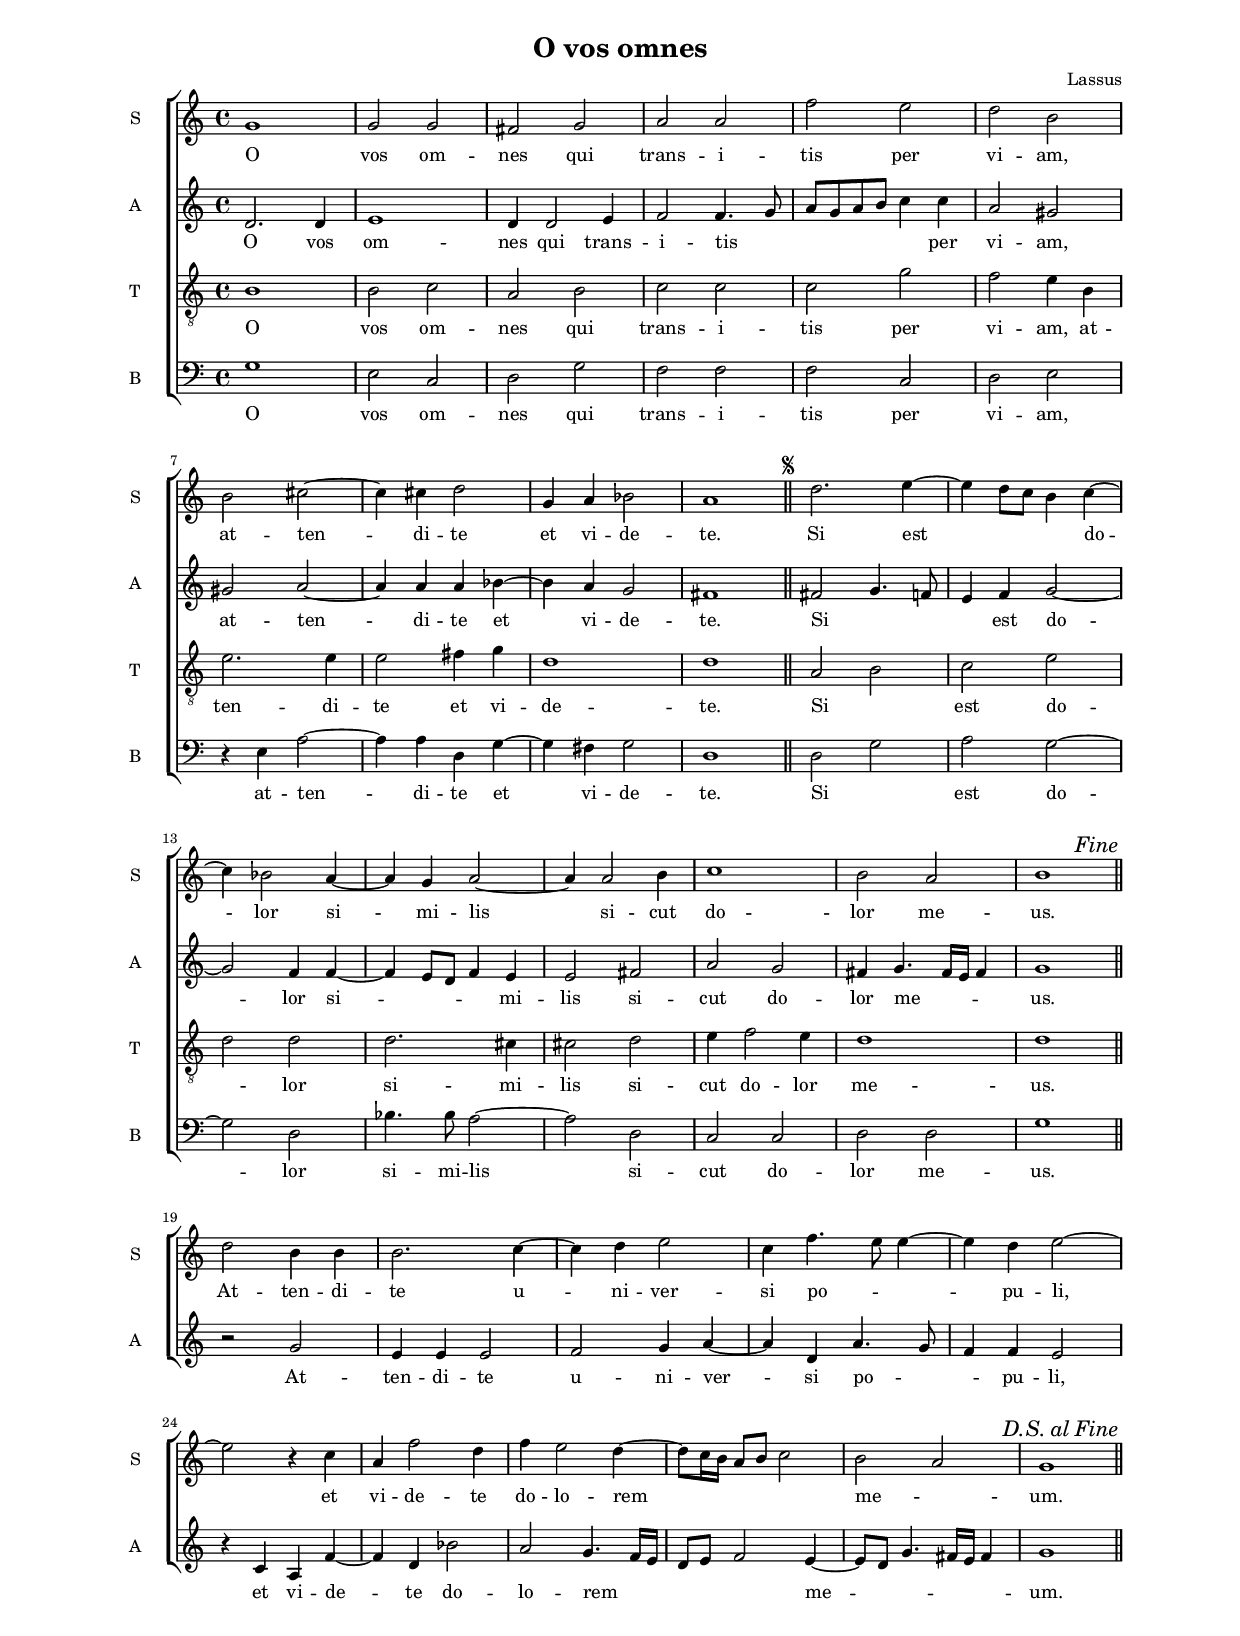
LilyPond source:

\header 
{
	title="O vos omnes"
	composer="Lassus"
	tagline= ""
}

\version "2.18.0"
\include "deutsch.ly"
#(set-global-staff-size 15)
#(ly:set-option 'point-and-click #f)


\paper
	{
	top-margin = 14 \mm
        bottom-margin = 16 \mm
	left-margin = 20 \mm
        right-margin = 20 \mm
	print-page-number = ##f
	ragged-bottom = ##f
	ragged-last-bottom = ##f
	system-system-spacing #'basic-distance = #14
	}


global =  
	{
	\key c \major
	\time 4/4
	\skip 1*10 \bar "||" \mark \markup { \tiny \musicglyph #"scripts.segno" }
	\skip 1*8 \bar "||"  
	\once \override Score.RehearsalMark.break-visibility = #end-of-line-visible
	\once \override Score.RehearsalMark.self-alignment-X = #RIGHT \mark \markup { \italic Fine } 
	\skip 1*11 \bar "||"
	\once \override Score.RehearsalMark.break-visibility = #end-of-line-visible
	\once \override Score.RehearsalMark.self-alignment-X = #RIGHT \mark \markup { \italic { D.S. al Fine } }
	}

	ficta = { \once \set suggestAccidentals = ##t }
        m = \melisma
        me = \melismaEnd

cantus =  \relative g'
	{
	\set Staff.instrumentName = S
	\set Staff.shortInstrumentName = S
	\set Staff.midiInstrument = "reed organ"
%1
	g1
	g2 g
	fis2 g
	a2 a
%5
	f'2 e
	d2 h \break
	h2 cis~
	cis4 cis d2
	g,4 a b2
%10
	a1
%  Si est dolor
	d2. e4~
	e4 \m d8 c h4 \me c~ \break
	c4 b2 a4~
	a4 g a2~
%15
	a4 a2 h4
	c1
	h2 a
	h1 \break
%Versus
	d2 h4 h4
%20
	h2. c4~
	c4 d e2
	c4 f4. \m e8 e4~
	e4 \me d e2~ \break
	e2 r4 c
%25
	a4 f'2 d4
	f4 e2 d4~
	d8 \m c16 h a8 h c2 \me
	h2 \m a \me
	g1
	}

altus =  \relative d' 
        {
	%Incipit
	\set Staff.instrumentName = A
	\set Staff.shortInstrumentName = A
	\set Staff.midiInstrument = "reed organ"
%1
	d2. d4
	e1
	d4 d2 e4
	f2 f4. \m g8
%5
	a8 g a h c4 \me c
	a2 gis
	gis2 a~
	a4 a a b~
	b4 a g2
%10
	fis1
% Si est dolor
	fis2 \m g4. f8 
	e4 \me f g2~
	g2 f4 f~
	f4 \m e8 d f4 \me e
%15
	e2 fis
	a2 g
	fis4 g4. \m fis16 e fis4 \me
	g1
% Versus
	r2 g
%20
	e4 e e2
	f2 g4 a~
	a4 d, a'4. \m g8
	f4 \me f e2
	r4 c a f'~
%25
	f4 d b'2
	a2 g4. \m f16 e
	d8 e f2 \me e4~
	e8 \m d g4. fis16 e fis4 \me
	g1
	}

tenor =  \relative h 
	{
	\set Staff.instrumentName = T
	\set Staff.shortInstrumentName = T
	\set Staff.midiInstrument = "reed organ"
%1
	h1
	h2 c
	a2 h
	c2 c
%5
	c2 g'
	f2 e4 h
	e2. e4
	e2 fis4 g
	d1
%10
	d1
% Si est dolor
	a2 \m h \me
	c2 e \m
	d2 \me d
	d2. cis4
%15
	cis2 d
	e4 f2 e4
	d1
	d1
%Versus
	R1
%20
	R
	R
	R
	R
	R
%25
	R
	R
	R
	R
	R
	}

bassus  =  \relative g 
	{
	\set Staff.instrumentName = B
	\set Staff.shortInstrumentName = B
	\set Staff.midiInstrument = "reed organ"
%1
	g1
	e2 c
	d2 g
	f2 f
%5
	f2 c
	d2 e
	r4 e a2~
	a4 a d, g~
	g4 fis g2
%10
	d1
% Si est dolor
	d2 \m g \me
	a2 g~
	g2 d
	b'4. b8 a2~
%15
	a2 d,
	c2 c
	d2 d
	g1
%Versus
	R1
%20
	R
	R
	R
	R
	R
%25
	R
	R
	R
	R
	R
	}

		
cantusstaff = \context Staff = "cantus" <<
	\global
	\context Voice = "cantus" {\cantus}
	\lyricmode <<
		\lyricsto "cantus"
		\new Lyrics
		{
		O vos om -- nes qui trans -- i -- tis per vi -- am,
		at -- ten -- di -- te et vi -- de -- te.
		Si est do -- lor si -- mi -- lis si -- cut do -- lor me -- us.
		At -- ten -- di -- te u -- ni -- ver -- si po -- pu  -- li,
		et vi -- de -- te do -- lo -- rem me -- um.
		}
	>>
	>>

altusstaff = \context Staff = "altus" <<
	\global
	\context Voice = "altus" 	{\altus}
	\lyricmode <<
		\lyricsto "altus"
		\new Lyrics
		{
		O vos om -- nes qui trans -- i -- tis per vi -- am,
		at -- ten -- di -- te et vi -- de -- te.
		Si est do -- lor si -- mi -- lis si -- cut do -- lor me -- us.
		At -- ten -- di -- te u -- ni -- ver -- si po -- pu  -- li,
		et vi -- de -- te do -- lo -- rem me -- um.
		}
	>>
	>>

tenorstaff = \context Staff = "tenor" <<
	\global
	\clef "G_8"
	\context Voice = "tenor" 	{\tenor}
	\lyricmode <<
		\lyricsto "tenor"
		\new Lyrics
		{
		O vos om -- nes qui trans -- i -- tis per vi -- am,
		at -- ten -- di -- te et vi -- de -- te.
		Si est do -- lor si -- mi -- lis si -- cut do -- lor me -- us.
		}
		>>
	>>

bassusstaff = \context Staff = "bassus" <<
	\global
	\clef bass
	\context Voice = "bassus" {\bassus}
	\lyricmode <<
		\lyricsto "bassus"
		\new Lyrics
		{
		O vos om -- nes qui trans -- i -- tis per vi -- am,
		at -- ten -- di -- te et vi -- de -- te.
		Si est do -- lor si -- mi -- lis si -- cut do -- lor me -- us.
		}
	>>
	>>

		
\score
{

	\context ChoirStaff = "chorusprimus"
		\with {  \override StaffGrouper.staff-staff-spacing.basic-distance = #11 }
	<<
		\cantusstaff
		\altusstaff
		\tenorstaff
		\bassusstaff
	>>
	 
\layout
      {
      indent = 1 \cm
      short-indent = 1 \cm
      \context { \Score \override BarNumber.padding = #2 }
      \context { \Voice \override NoteHead.style = #'baroque }
%      \context { \Voice \override Slur.transparent = ##t }
      \context { \Staff \override TimeSignature.break-visibility = #end-of-line-invisible }
      \context { \Staff \RemoveEmptyStaves }
      }

     \midi
      {
      \tempo 2 = 85
      }
      
}

% EOF
